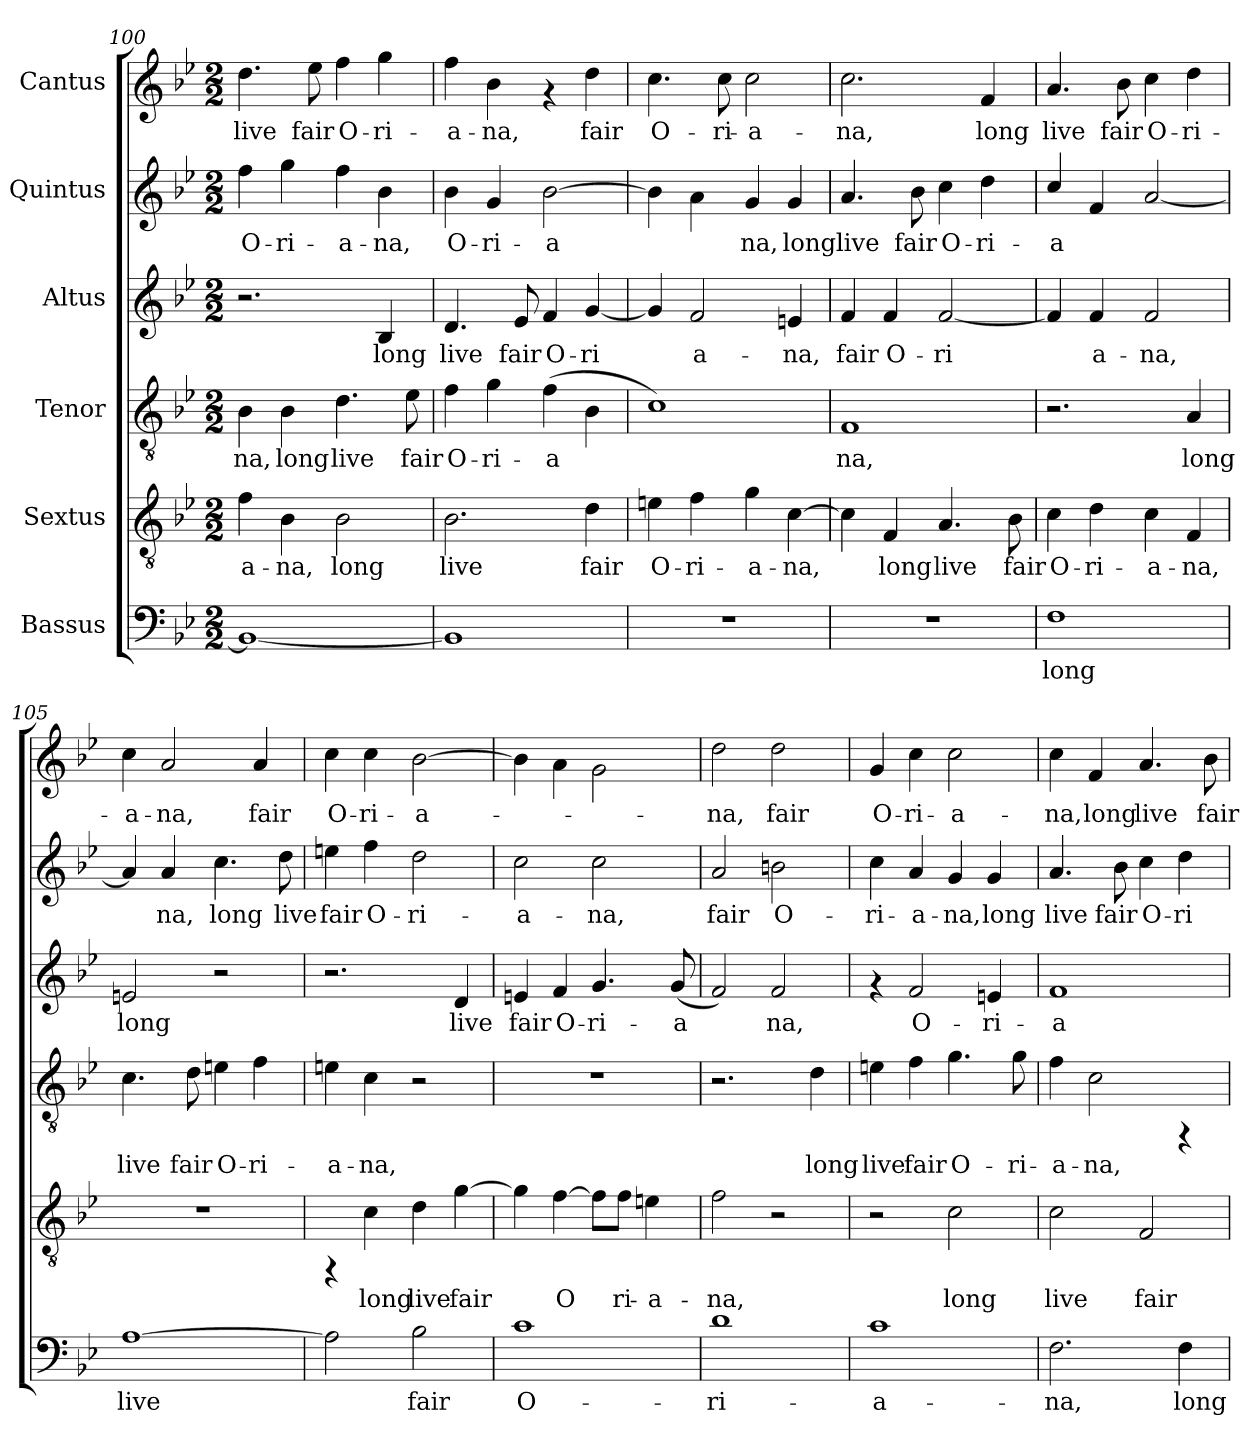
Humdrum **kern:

**kern	**text	**kern	**text	**kern	**text	**kern	**text	**kern	**text	**kern	**text
*part6	*part6	*part5	*part5	*part4	*part4	*part3	*part3	*part2	*part2	*part1	*part1
*staff6	*staff6	*staff5	*staff5	*staff4	*staff4	*staff3	*staff3	*staff2	*staff2	*staff1	*staff1
*I"Bassus	*	*I"Sextus	*	*I"Tenor	*	*I"Altus	*	*I"Quintus	*	*I"Cantus	*
*clefF4	*	*clefGv2	*	*clefGv2	*	*clefG2	*	*clefG2	*	*clefG2	*
*k[b-e-]	*	*k[b-e-]	*	*k[b-e-]	*	*k[b-e-]	*	*k[b-e-]	*	*k[b-e-]	*
*B-:	*	*B-:	*	*B-:	*	*B-:	*	*B-:	*	*B-:	*
*M2/2	*	*M2/2	*	*M2/2	*	*M2/2	*	*M2/2	*	*M2/2	*
=100	=100	=100	=100	=100	=100	=100	=100	=100	=100	=100	=100
!	!	!	!LO:LY:b:cj	!	!LO:LY:b:cj	!	!	!	!LO:LY:b:cj	!	!LO:LY:b:cj
1BB-_<	.	4f\	-a-	4B-\	-na,	2.r	.	4ff\	O-	4.dd\	live
!	!	!	!LO:LY:b:cj	!	!LO:LY:b:cj	!	!	!	!LO:LY:b:cj	!	!
.	.	4B-\	-na,	4B-\	long	.	.	4gg\	-ri-	.	.
!	!	!	!	!	!	!	!	!	!	!	!LO:LY:b:cj
.	.	.	.	.	.	.	.	.	.	8ee-\	fair
!	!	!	!LO:LY:b:cj	!	!LO:LY:b:cj	!	!	!	!LO:LY:b:cj	!	!LO:LY:b:cj
.	.	2B-\	long	4.d\	live	.	.	4ff\	-a-	4ff\	O-
!	!	!	!	!	!	!	!LO:LY:b:cj	!	!LO:LY:b:cj	!	!LO:LY:b:cj
.	.	.	.	.	.	4B-/	long	4b-\	-na,	4gg\	-ri-
!	!	!	!	!	!LO:LY:b:cj	!	!	!	!	!	!
.	.	.	.	8e-\	fair	.	.	.	.	.	.
=101	=101	=101	=101	=101	=101	=101	=101	=101	=101	=101	=101
!	!	!	!LO:LY:b:cj	!	!LO:LY:b:cj	!	!LO:LY:b:cj	!	!LO:LY:b:cj	!	!LO:LY:b:cj
1BB-]	.	2.B-\	live	4f\	O-	4.d/	live	4b-\	O-	4ff\	-a-
!	!	!	!	!	!LO:LY:b:cj	!	!	!	!LO:LY:b:cj	!	!LO:LY:b:cj
.	.	.	.	4g\	-ri-	.	.	4g/	-ri-	4b-\	-na,
!	!	!	!	!	!	!	!LO:LY:b:cj	!	!	!	!
.	.	.	.	.	.	8e-/	fair	.	.	.	.
!	!	!	!	!	!LO:LY:b:cj	!	!LO:LY:b:cj	!	!LO:LY:b:cj	!	!
.	.	.	.	(>4f\	-a-	4f/	O-	[>2b-\	-a-	4rf	.
!	!	!	!LO:LY:b:cj	!	!LO:LY:b:cj	!	!LO:LY:b:cj	!	!	!	!LO:LY:b:cj
.	.	4d\	fair	4B-\	--	[<4g/	-ri-	.	.	4dd\	fair
!!LO:LB:g=z
=102	=102	=102	=102	=102	=102	=102	=102	=102	=102	=102	=102
!	!	!	!LO:LY:b:cj	!	!	!	!LO:LY:b:cj	!	!LO:LY:b:cj	!	!LO:LY:b:cj
1r	.	4en\	O-	1c)	.	4g/]	-	4b-\]	-	4.cc\	O-
!	!	!	!LO:LY:b:cj	!	!	!	!LO:LY:b:cj	!	!LO:LY:b:cj	!	!
.	.	4f\	-ri-	.	.	2f/	a-	4a\	.	.	.
!	!	!	!	!	!	!	!	!	!	!	!LO:LY:b:cj
.	.	.	.	.	.	.	.	.	.	8cc\	-ri-
!	!	!	!LO:LY:b:cj	!	!	!	!	!	!LO:LY:b:cj	!	!LO:LY:b:cj
.	.	4g\	-a-	.	.	.	.	4g/	na,	2cc\	-a-
!	!	!	!LO:LY:b:cj	!	!	!	!LO:LY:b:cj	!	!LO:LY:b:cj	!	!
.	.	[>4c\	-na,	.	.	4en/	-na,	4g/	long	.	.
=103	=103	=103	=103	=103	=103	=103	=103	=103	=103	=103	=103
!	!	!	!LO:LY:b:cj	!	!LO:LY:b:cj	!	!LO:LY:b:cj	!	!LO:LY:b:cj	!	!LO:LY:b:cj
1r	.	4c\]	.	1F	-na,	4f/	fair	4.a/	live	2.cc\	-na,
!	!	!	!LO:LY:b:cj	!	!	!	!LO:LY:b:cj	!	!	!	!
.	.	4F/	long	.	.	4f/	O-	.	.	.	.
!	!	!	!	!	!	!	!	!	!LO:LY:b:cj	!	!
.	.	.	.	.	.	.	.	8b-\	fair	.	.
!	!	!	!LO:LY:b:cj	!	!	!	!LO:LY:b:cj	!	!LO:LY:b:cj	!	!
.	.	4.A/	live	.	.	[<2f/	-ri-	4cc\	O-	.	.
!	!	!	!	!	!	!	!	!	!LO:LY:b:cj	!	!LO:LY:b:cj
.	.	.	.	.	.	.	.	4dd\	-ri-	4f/	long
!	!	!	!LO:LY:b:cj	!	!	!	!	!	!	!	!
.	.	8B-\	fair	.	.	.	.	.	.	.	.
=104	=104	=104	=104	=104	=104	=104	=104	=104	=104	=104	=104
!	!LO:LY:b:cj	!	!LO:LY:b:cj	!	!	!	!LO:LY:b:cj	!	!LO:LY:b:cj	!	!LO:LY:b:cj
1F	long	4c\	O-	2.r	.	4f/]	-	4cc/	-a-	4.a/	live
!	!	!	!LO:LY:b:cj	!	!	!	!LO:LY:b:cj	!	!LO:LY:b:cj	!	!
.	.	4d\	-ri-	.	.	4f/	a-	4f/	--	.	.
!	!	!	!	!	!	!	!	!	!	!	!LO:LY:b:cj
.	.	.	.	.	.	.	.	.	.	8b-\	fair
!	!	!	!LO:LY:b:cj	!	!	!	!LO:LY:b:cj	!	!LO:LY:b:cj	!	!LO:LY:b:cj
.	.	4c\	-a-	.	.	2f/	-na,	[<2a/	--	4cc\	O-
!	!	!	!LO:LY:b:cj	!	!LO:LY:b:cj	!	!	!	!	!	!LO:LY:b:cj
.	.	4F/	-na,	4A/	long	.	.	.	.	4dd\	-ri-
=105	=105	=105	=105	=105	=105	=105	=105	=105	=105	=105	=105
!	!LO:LY:b:cj	!	!	!	!LO:LY:b:cj	!	!LO:LY:b:cj	!	!LO:LY:b:cj	!	!LO:LY:b:cj
[>1A	live	1r	.	4.c\	live	2en/	long	4a/]	-	4cc\	-a-
!	!	!	!	!	!	!	!	!	!LO:LY:b:cj	!	!LO:LY:b:cj
.	.	.	.	.	.	.	.	4a/	na,	2a/	-na,
!	!	!	!	!	!LO:LY:b:cj	!	!	!	!	!	!
.	.	.	.	8d\	fair	.	.	.	.	.	.
!	!	!	!	!	!LO:LY:b:cj	!	!	!	!LO:LY:b:cj	!	!
.	.	.	.	4en\	O-	2r	.	4.cc\	long	.	.
!	!	!	!	!	!LO:LY:b:cj	!	!	!	!	!	!LO:LY:b:cj
.	.	.	.	4f\	-ri-	.	.	.	.	4a/	fair
!	!	!	!	!	!	!	!	!	!LO:LY:b:cj	!	!
.	.	.	.	.	.	.	.	8dd\	live	.	.
!!LO:PB:g=z
=106	=106	=106	=106	=106	=106	=106	=106	=106	=106	=106	=106
!	!LO:LY:b:cj	!	!	!	!LO:LY:b:cj	!	!	!	!LO:LY:b:cj	!	!LO:LY:b:cj
2A\]	.	4rFF	.	4en\	-a-	2.r	.	4een\	fair	4cc\	O-
!	!	!	!LO:LY:b:cj	!	!LO:LY:b:cj	!	!	!	!LO:LY:b:cj	!	!LO:LY:b:cj
.	.	4c\	long	4c\	-na,	.	.	4ff\	O-	4cc\	-ri-
!	!LO:LY:b:cj	!	!LO:LY:b:cj	!	!	!	!	!	!LO:LY:b:cj	!	!LO:LY:b:cj
2B-\	fair	4d\	live	2r	.	.	.	2dd\	-ri-	[>2b-\	-a-
!	!	!	!LO:LY:b:cj	!	!	!	!LO:LY:b:cj	!	!	!	!
.	.	[>4g\	fair	.	.	4d/	live	.	.	.	.
=107	=107	=107	=107	=107	=107	=107	=107	=107	=107	=107	=107
!	!LO:LY:b:cj	!	!LO:LY:b:cj	!	!	!	!LO:LY:b:cj	!	!LO:LY:b:cj	!	!
1c	O-	4g\]	.	1r	.	4en/	fair	2cc\	-a-	4b-\]	.
!	!	!	!LO:LY:b:cj	!	!	!	!LO:LY:b:cj	!	!	!	!
.	.	[>4f\	O-	.	.	4f/	O-	.	.	4a\	.
!	!	!	!LO:LY:b:cj	!	!	!	!LO:LY:b:cj	!	!LO:LY:b:cj	!	!
.	.	8f\L]	-	.	.	4.g/	-ri-	2cc\	-na,	2g\	.
!	!	!	!LO:LY:b:cj	!	!	!	!	!	!	!	!
.	.	8f\J	ri-	.	.	.	.	.	.	.	.
!	!	!	!LO:LY:b:cj	!	!	!	!	!	!	!	!
.	.	4en\	-a-	.	.	.	.	.	.	.	.
!	!	!	!	!	!	!	!LO:LY:b:cj	!	!	!	!
.	.	.	.	.	.	(<8g/	-a-	.	.	.	.
=108	=108	=108	=108	=108	=108	=108	=108	=108	=108	=108	=108
!	!LO:LY:b:cj	!	!LO:LY:b:cj	!	!	!	!LO:LY:b:cj	!	!LO:LY:b:cj	!	!LO:LY:b:cj
1d	-ri-	2f\	-na,	2.r	.	2f/)	-	2a/	fair	2dd\	-na,
!	!	!	!	!	!	!	!LO:LY:b:cj	!	!LO:LY:b:cj	!	!LO:LY:b:cj
.	.	2r	.	.	.	2f/	na,	2bn\	O-	2dd\	fair
!	!	!	!	!	!LO:LY:b:cj	!	!	!	!	!	!
.	.	.	.	4d\	long	.	.	.	.	.	.
=109	=109	=109	=109	=109	=109	=109	=109	=109	=109	=109	=109
!	!LO:LY:b:cj	!	!	!	!LO:LY:b:cj	!	!	!	!LO:LY:b:cj	!	!LO:LY:b:cj
1c	-a-	2r	.	4en\	live	4rf	.	4cc\	-ri-	4g/	O-
!	!	!	!	!	!LO:LY:b:cj	!	!LO:LY:b:cj	!	!LO:LY:b:cj	!	!LO:LY:b:cj
.	.	.	.	4f\	fair	2f/	O-	4a/	-a-	4cc\	-ri-
!	!	!	!LO:LY:b:cj	!	!LO:LY:b:cj	!	!	!	!LO:LY:b:cj	!	!LO:LY:b:cj
.	.	2c\	long	4.g\	O-	.	.	4g/	-na,	2cc\	-a-
!	!	!	!	!	!	!	!LO:LY:b:cj	!	!LO:LY:b:cj	!	!
.	.	.	.	.	.	4en/	-ri-	4g/	long	.	.
!	!	!	!	!	!LO:LY:b:cj	!	!	!	!	!	!
.	.	.	.	8g\	-ri-	.	.	.	.	.	.
=110	=110	=110	=110	=110	=110	=110	=110	=110	=110	=110	=110
!	!LO:LY:b:cj	!	!LO:LY:b:cj	!	!LO:LY:b:cj	!	!LO:LY:b:cj	!	!LO:LY:b:cj	!	!LO:LY:b:cj
2.F\	-na,	2c\	live	4f\	-a-	1f	-a-	4.a/	live	4cc\	-na,
!	!	!	!	!	!LO:LY:b:cj	!	!	!	!	!	!LO:LY:b:cj
.	.	.	.	2c\	-na,	.	.	.	.	4f/	long
!	!	!	!	!	!	!	!	!	!LO:LY:b:cj	!	!
.	.	.	.	.	.	.	.	8b-\	fair	.	.
!	!	!	!LO:LY:b:cj	!	!	!	!	!	!LO:LY:b:cj	!	!LO:LY:b:cj
.	.	2F/	fair	.	.	.	.	4cc\	O-	4.a/	live
!	!LO:LY:b:cj	!	!	!	!	!	!	!	!LO:LY:b:cj	!	!
4F\	long	.	.	4rFF	.	.	.	4dd\	-ri-	.	.
!	!	!	!	!	!	!	!	!	!	!	!LO:LY:b:cj
.	.	.	.	.	.	.	.	.	.	8b-\	fair
=	=	=	=	=	=	=	=	=	=	=	=
*-	*-	*-	*-	*-	*-	*-	*-	*-	*-	*-	*-
